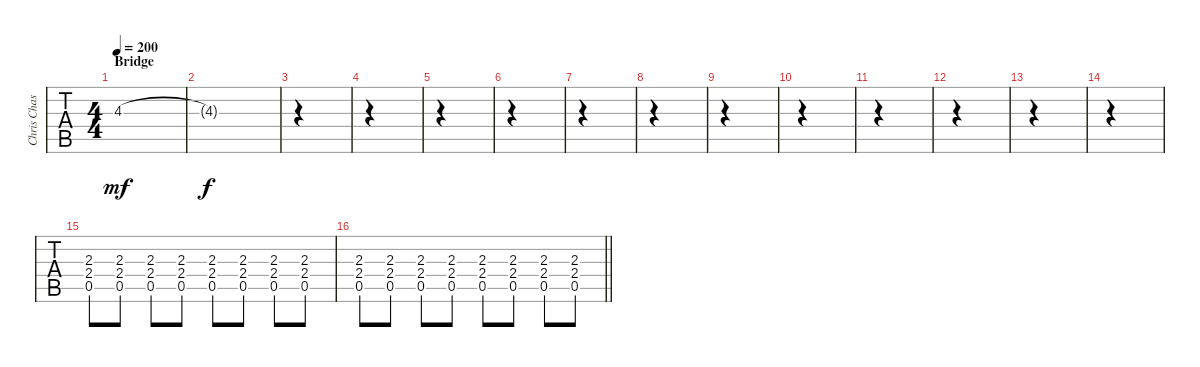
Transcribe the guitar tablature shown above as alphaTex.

\track ("Chris Chasse - Guitar One" "Chris Chas") {instrument distortionguitar}
\staff {tabs}
\tuning (Eb4 Bb3 Gb3 Db3 Ab2 Eb2) {hide}
\ts (4 4)
\section ("" "Bridge")
\tempo 200
\clef g2
\ks ebminor
4.3.1{dy mf volume 0} |
4.3{t}.1{dy f} |
|
|
|
|
|
|
|
|
|
|
|
|
(2.3 2.4 0.5).8 (2.3 2.4 0.5).8 (2.3 2.4 0.5).8 (2.3 2.4 0.5).8 (2.3 2.4 0.5).8 (2.3 2.4 0.5).8 (2.3 2.4 0.5).8 (2.3 2.4 0.5).8 |
\barLineRight lightlight
(2.3 2.4 0.5).8 (2.3 2.4 0.5).8 (2.3 2.4 0.5).8 (2.3 2.4 0.5).8 (2.3 2.4 0.5).8 (2.3 2.4 0.5).8 (2.3 2.4 0.5).8 (2.3 2.4 0.5).8
